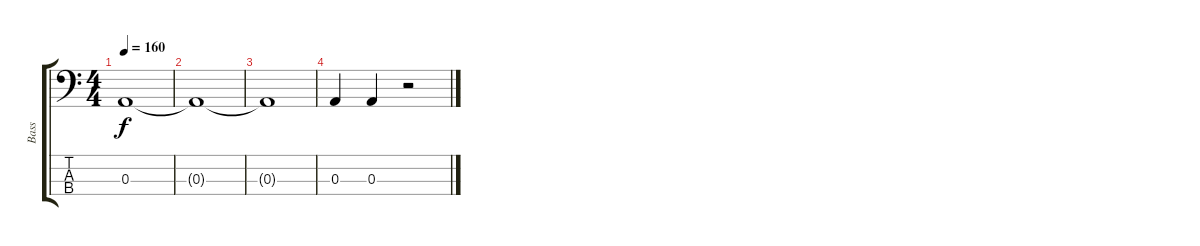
\track ("Bass" "Bass") {instrument electricbasspick}
\staff {score tabs}
\tuning (G2 D2 A1 E1) {hide}
\ts (4 4)
\tempo 160
\clef f4
\ks c
0.3{t}.1{dy f} |
0.3{t}.1 |
0.3{t}.1 |
0.3.4 0.3.4 r.2
